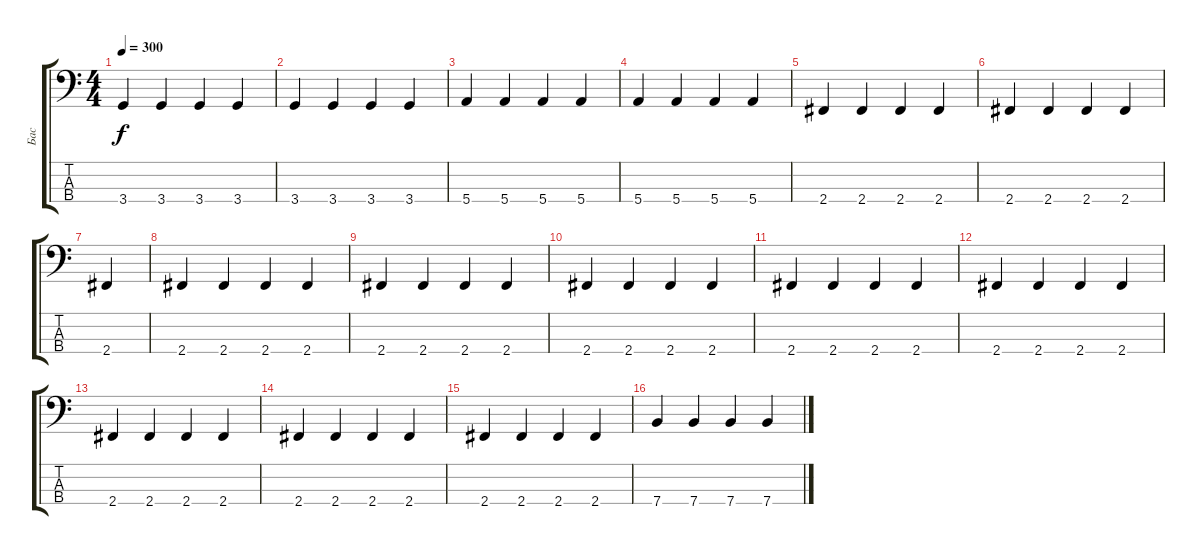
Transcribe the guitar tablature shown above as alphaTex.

\track ("Бас" "Бас") {instrument electricbassfinger}
\staff {score tabs}
\tuning (G2 D2 A1 E1) {hide}
\ts (4 4)
\tempo 300
\clef f4
\ks c
3.4.4{dy f} 3.4.4 3.4.4 3.4.4 |
3.4.4 3.4.4 3.4.4 3.4.4 |
5.4.4 5.4.4 5.4.4 5.4.4 |
5.4.4 5.4.4 5.4.4 5.4.4 |
2.4.4 2.4.4 2.4.4 2.4.4 |
2.4.4 2.4.4 2.4.4 2.4.4 |
2.4.4 |
2.4.4 2.4.4 2.4.4 2.4.4 |
2.4.4 2.4.4 2.4.4 2.4.4 |
2.4.4 2.4.4 2.4.4 2.4.4 |
2.4.4 2.4.4 2.4.4 2.4.4 |
2.4.4 2.4.4 2.4.4 2.4.4 |
2.4.4 2.4.4 2.4.4 2.4.4 |
2.4.4 2.4.4 2.4.4 2.4.4 |
2.4.4 2.4.4 2.4.4 2.4.4 |
7.4.4 7.4.4 7.4.4 7.4.4
